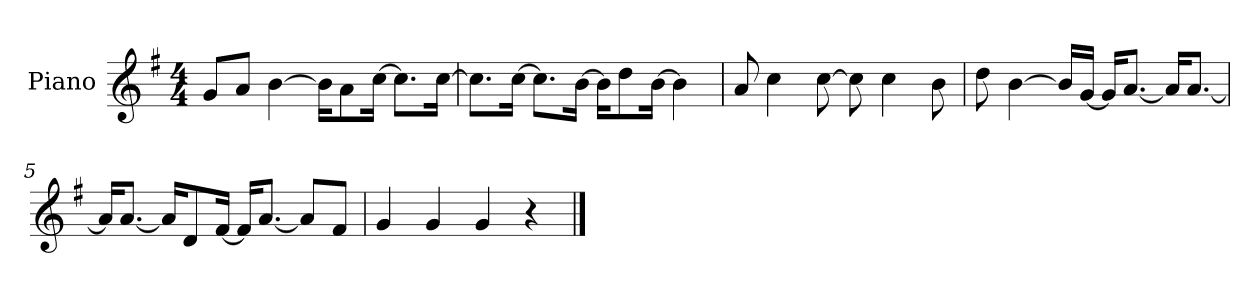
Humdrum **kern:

**kern
*part1
*staff1
*I"Piano
*I'P-no
*clefG2
*k[f#]
*M4/4
*MM90
=1
8g/L
8a/J
[4b\
16b\KL]
8a\
[16cc\Jk
8.cc\L]
[16cc\Jk
=2
8.cc\L]
[16cc\Jk
8.cc\L]
[16b\Jk
16b\KL]
8dd\
[16b\Jk
4b\]
=3
8a/
4cc\
[8cc\
8cc\]
4cc\
8b\
=4
8dd\
[4b\
16b/LL]
[16g/JJ
16g/KL]
[8.a/J
16a/KL]
[8.a/J
!!LO:LB:g=z
=5
16a/KL]
[8.a/J
16a/KL]
8d/
[16f#/Jk
16f#/KL]
[8.a/J
8a/L]
8f#/J
=6
4g/
4g/
4g/
4r
==
*-
